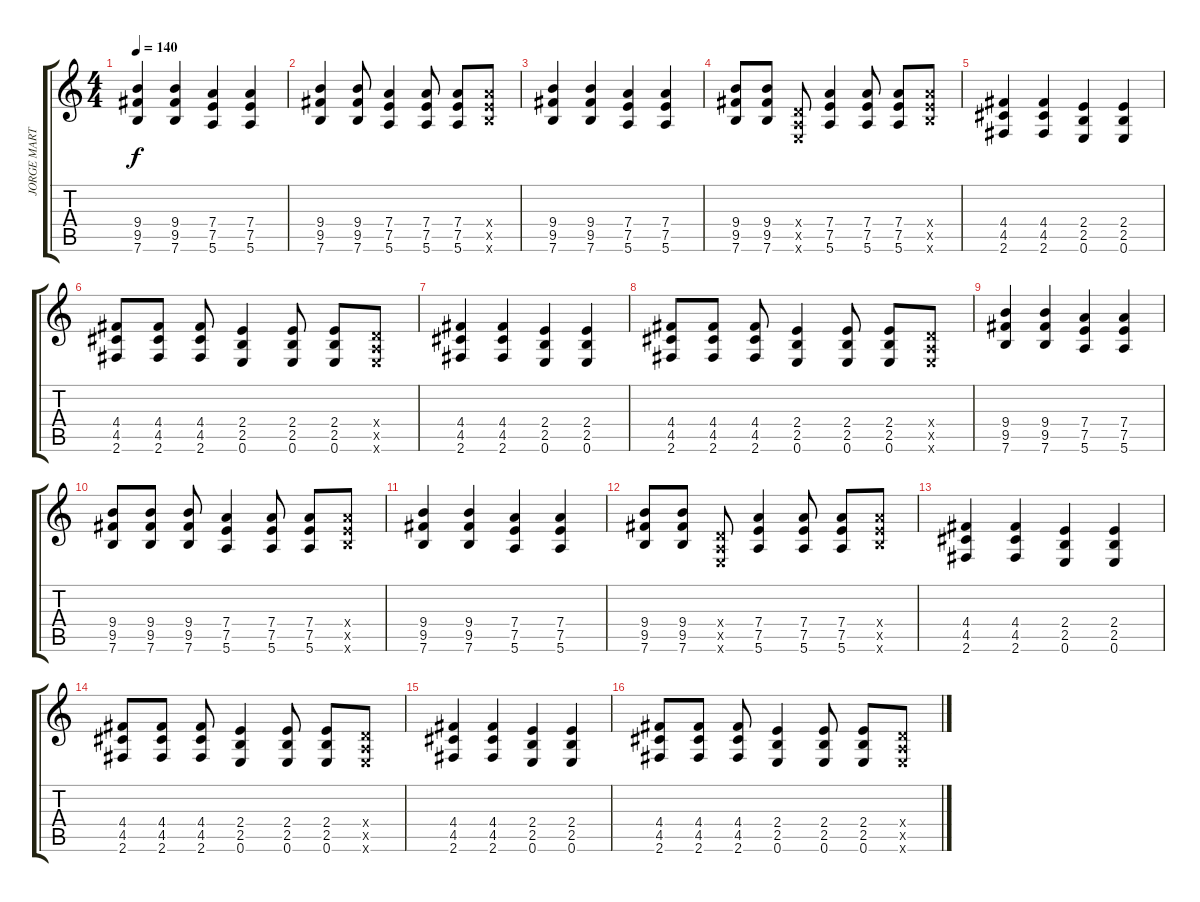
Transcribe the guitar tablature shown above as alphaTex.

\track ("JORGE MARTINEZ" "JORGE MART") {instrument overdrivenguitar}
\staff {score tabs}
\tuning (E4 B3 G3 D3 A2 E2) {hide}
\ts (4 4)
\tempo 140
\clef g2
\ks c
(9.4 9.5 7.6).4{dy f instrument overdrivenguitar} (9.4 9.5 7.6).4 (7.4 7.5 5.6).4 (7.4 7.5 5.6).4 |
(9.4 9.5 7.6).4 (9.4 9.5 7.6).8 (7.4 7.5 5.6).4 (7.4 7.5 5.6).8 (7.4 7.5 5.6).8 (7.4{x} 7.5{x} 7.6{x}).8 |
(9.4 9.5 7.6).4 (9.4 9.5 7.6).4 (7.4 7.5 5.6).4 (7.4 7.5 5.6).4 |
(9.4 9.5 7.6).8 (9.4 9.5 7.6).8 (0.4{x} 0.5{x} 0.6{x}).8 (7.4 7.5 5.6).4 (7.4 7.5 5.6).8 (7.4 7.5 5.6).8 (7.4{x} 7.5{x} 7.6{x}).8 |
(4.4 4.5 2.6).4 (4.4 4.5 2.6).4 (2.4 2.5 0.6).4 (2.4 2.5 0.6).4 |
(4.4 4.5 2.6).8 (4.4 4.5 2.6).8 (4.4 4.5 2.6).8 (2.4 2.5 0.6).4 (2.4 2.5 0.6).8 (2.4 2.5 0.6).8 (0.4{x} 0.5{x} 0.6{x}).8 |
(4.4 4.5 2.6).4 (4.4 4.5 2.6).4 (2.4 2.5 0.6).4 (2.4 2.5 0.6).4 |
(4.4 4.5 2.6).8 (4.4 4.5 2.6).8 (4.4 4.5 2.6).8 (2.4 2.5 0.6).4 (2.4 2.5 0.6).8 (2.4 2.5 0.6).8 (0.4{x} 0.5{x} 0.6{x}).8 |
(9.4 9.5 7.6).4 (9.4 9.5 7.6).4 (7.4 7.5 5.6).4 (7.4 7.5 5.6).4 |
(9.4 9.5 7.6).8 (9.4 9.5 7.6).8 (9.4 9.5 7.6).8 (7.4 7.5 5.6).4 (7.4 7.5 5.6).8 (7.4 7.5 5.6).8 (7.4{x} 7.5{x} 7.6{x}).8 |
(9.4 9.5 7.6).4 (9.4 9.5 7.6).4 (7.4 7.5 5.6).4 (7.4 7.5 5.6).4 |
(9.4 9.5 7.6).8 (9.4 9.5 7.6).8 (0.4{x} 0.5{x} 0.6{x}).8 (7.4 7.5 5.6).4 (7.4 7.5 5.6).8 (7.4 7.5 5.6).8 (7.4{x} 7.5{x} 7.6{x}).8 |
(4.4 4.5 2.6).4 (4.4 4.5 2.6).4 (2.4 2.5 0.6).4 (2.4 2.5 0.6).4 |
(4.4 4.5 2.6).8 (4.4 4.5 2.6).8 (4.4 4.5 2.6).8 (2.4 2.5 0.6).4 (2.4 2.5 0.6).8 (2.4 2.5 0.6).8 (0.4{x} 0.5{x} 0.6{x}).8 |
(4.4 4.5 2.6).4 (4.4 4.5 2.6).4 (2.4 2.5 0.6).4 (2.4 2.5 0.6).4 |
(4.4 4.5 2.6).8 (4.4 4.5 2.6).8 (4.4 4.5 2.6).8 (2.4 2.5 0.6).4 (2.4 2.5 0.6).8 (2.4 2.5 0.6).8 (0.4{x} 0.5{x} 0.6{x}).8
